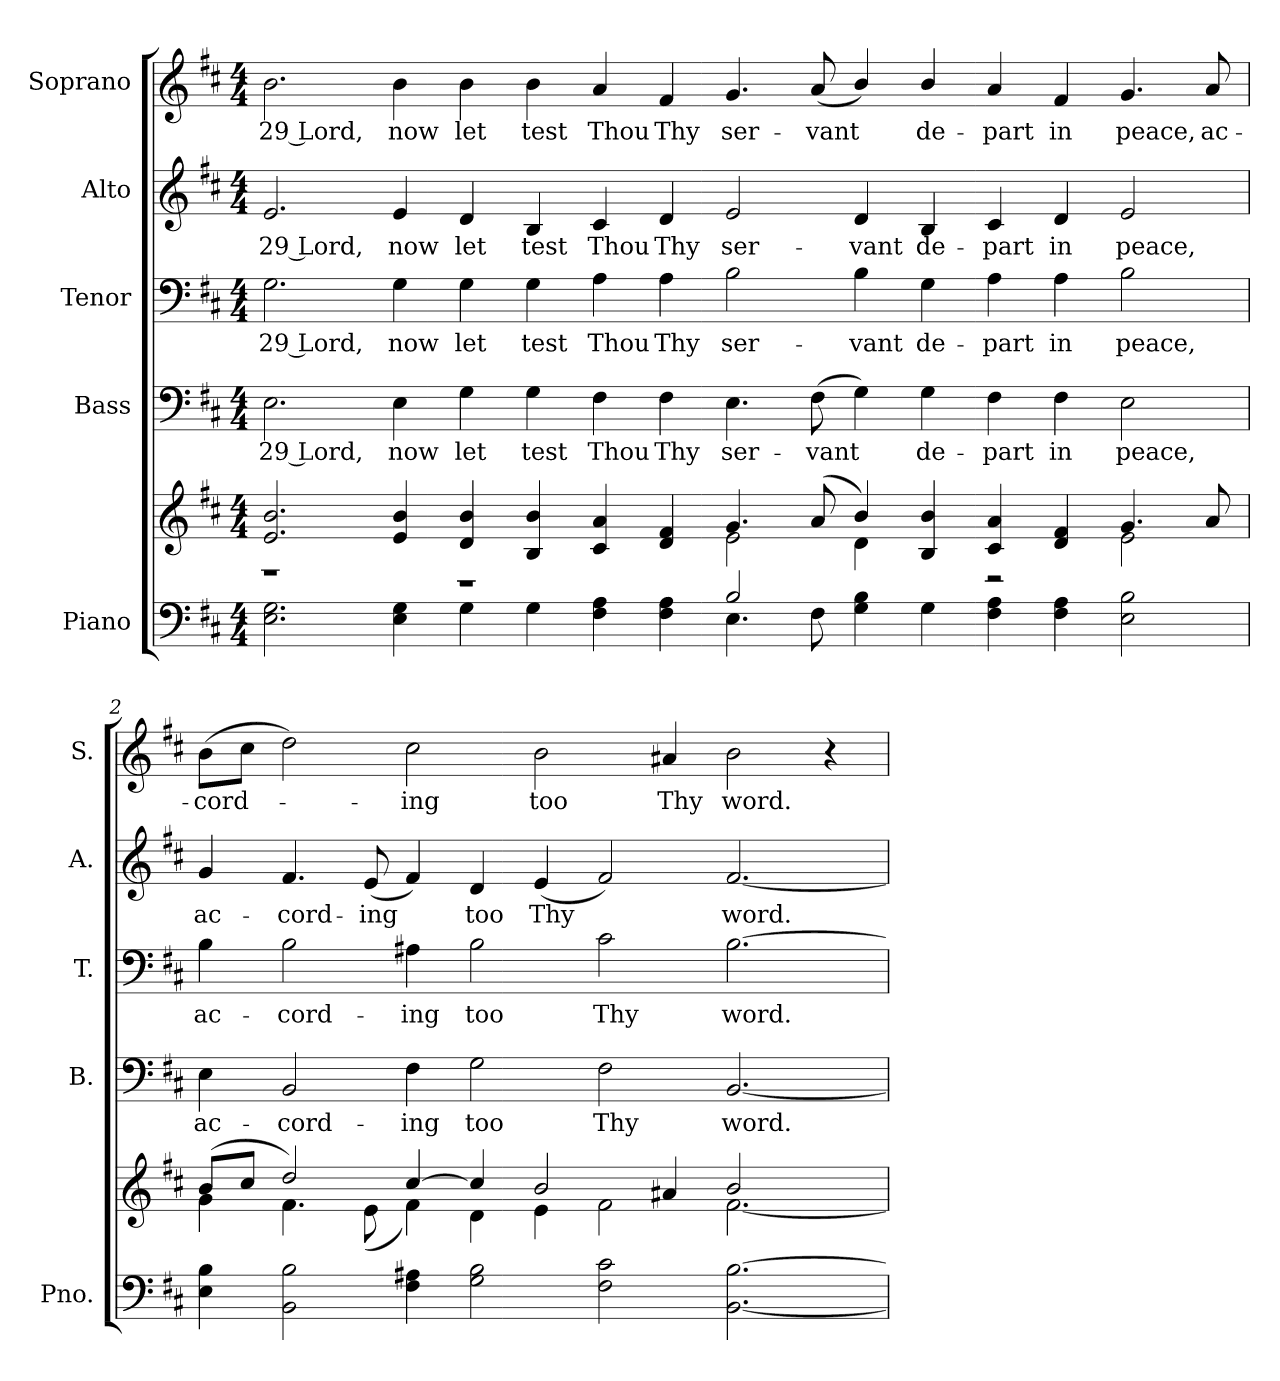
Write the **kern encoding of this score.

**kern	**kern	**kern	**text	**kern	**text	**kern	**text	**kern	**text
*part5	*part5	*part4	*part4	*part3	*part3	*part2	*part2	*part1	*part1
*staff6	*staff5	*staff4	*staff4	*staff3	*staff3	*staff2	*staff2	*staff1	*staff1
*I"Piano	*	*I"Bass	*	*I"Tenor	*	*I"Alto	*	*I"Soprano	*
*I'Pno.	*	*I'B.	*	*I'T.	*	*I'A.	*	*I'S.	*
!!LO:PB:g=z
*clefF4	*clefG2	*clefF4	*	*clefF4	*	*clefG2	*	*clefG2	*
*k[f#c#]	*k[f#c#]	*k[f#c#]	*	*k[f#c#]	*	*k[f#c#]	*	*k[f#c#]	*
*D:	*D:	*D:	*	*D:	*	*D:	*	*D:	*
*M4/4	*M4/4	*M4/4	*	*M4/4	*	*M4/4	*	*M4/4	*
*MM130	*MM130	*MM130	*	*MM130	*	*MM130	*	*MM130	*
=1	=1	=1	=1	=1	=1	=1	=1	=1	=1
*^	*^	*	*	*	*	*	*	*	*
!	!	!	!	!	!LO:LY:b:color=#000000	!	!	!	!	!	!
!	!	!	!	!	!	!	!LO:LY:b:color=#000000	!	!	!	!
!	!	!	!	!	!	!	!	!	!LO:LY:b:color=#000000	!	!
!	!	!	!	!	!	!	!	!	!	!	!LO:LY:b:color=#000000
2.Ei\ 2.Gi	0ryy	2.ei/ 2.bi	1r	2.Ei\	29 Lord,	2.Gi\	29 Lord,	2.ei/	29 Lord,	2.bi\	29 Lord,
!	!	!	!	!	!LO:LY:b:color=#000000	!	!	!	!	!	!
!	!	!	!	!	!	!	!LO:LY:b:color=#000000	!	!	!	!
!	!	!	!	!	!	!	!	!	!LO:LY:b:color=#000000	!	!
!	!	!	!	!	!	!	!	!	!	!	!LO:LY:b:color=#000000
4Ei\ 4Gi	.	4ei/ 4bi	.	4Ei\	now	4Gi\	now	4ei/	now	4bi\	now
!	!	!	!	!	!LO:LY:b:color=#000000	!	!	!	!	!	!
!	!	!	!	!	!	!	!LO:LY:b:color=#000000	!	!	!	!
!	!	!	!	!	!	!	!	!	!LO:LY:b:color=#000000	!	!
!	!	!	!	!	!	!	!	!	!	!	!LO:LY:b:color=#000000
4Gi\	.	4di/ 4bi	1r	4Gi\	let	4Gi\	let	4di/	let	4bi\	let
!	!	!	!	!	!LO:LY:b:color=#000000	!	!	!	!	!	!
!	!	!	!	!	!	!	!LO:LY:b:color=#000000	!	!	!	!
!	!	!	!	!	!	!	!	!	!LO:LY:b:color=#000000	!	!
!	!	!	!	!	!	!	!	!	!	!	!LO:LY:b:color=#000000
4Gi\	.	4Bi/ 4bi	.	4Gi\	test	4Gi\	test	4Bi/	test	4bi\	test
!	!	!	!	!	!LO:LY:b:color=#000000	!	!	!	!	!	!
!	!	!	!	!	!	!	!LO:LY:b:color=#000000	!	!	!	!
!	!	!	!	!	!	!	!	!	!LO:LY:b:color=#000000	!	!
!	!	!	!	!	!	!	!	!	!	!	!LO:LY:b:color=#000000
4F#i\ 4Ai	.	4c#i/ 4ai	.	4F#i\	Thou	4Ai\	Thou	4c#i/	Thou	4ai/	Thou
!	!	!	!	!	!LO:LY:b:color=#000000	!	!	!	!	!	!
!	!	!	!	!	!	!	!LO:LY:b:color=#000000	!	!	!	!
!	!	!	!	!	!	!	!	!	!LO:LY:b:color=#000000	!	!
!	!	!	!	!	!	!	!	!	!	!	!LO:LY:b:color=#000000
4F#i\ 4Ai	.	4di/ 4f#i	.	4F#i\	Thy	4Ai\	Thy	4di/	Thy	4f#i/	Thy
!	!	!	!	!	!LO:LY:b:color=#000000	!	!	!	!	!	!
!	!	!	!	!	!	!	!LO:LY:b:color=#000000	!	!	!	!
!	!	!	!	!	!	!	!	!	!LO:LY:b:color=#000000	!	!
!	!	!	!	!	!	!	!	!	!	!	!LO:LY:b:color=#000000
2Bi/	4.Ei\	4.gi/	2ei\	4.Ei\	ser-	2Bi\	ser-	2ei/	ser-	4.gi/	ser-
!	!	!	!	!	!LO:LY:b:color=#000000	!	!	!	!	!	!
!	!	!	!	!	!	!	!	!	!	!	!LO:LY:b:color=#000000
.	8F#i\	(8ai/	.	(8F#i\	-vant	.	.	.	.	(8ai/	-vant
!	!	!	!	!	!	!	!LO:LY:b:color=#000000	!	!	!	!
!	!	!	!	!	!	!	!	!	!LO:LY:b:color=#000000	!	!
4Gi\ 4Bi	1.ryy	4bi/)	4di\	4Gi\)	.	4Bi\	-vant	4di/	-vant	4bi/)	.
!	!	!	!	!	!LO:LY:b:color=#000000	!	!	!	!	!	!
!	!	!	!	!	!	!	!LO:LY:b:color=#000000	!	!	!	!
!	!	!	!	!	!	!	!	!	!LO:LY:b:color=#000000	!	!
!	!	!	!	!	!	!	!	!	!	!	!LO:LY:b:color=#000000
4Gi\	.	4Bi/ 4bi	4ryy	4Gi\	de-	4Gi\	de-	4Bi/	de-	4bi/	de-
!	!	!	!	!	!LO:LY:b:color=#000000	!	!	!	!	!	!
!	!	!	!	!	!	!	!LO:LY:b:color=#000000	!	!	!	!
!	!	!	!	!	!	!	!	!	!LO:LY:b:color=#000000	!	!
!	!	!	!	!	!	!	!	!	!	!	!LO:LY:b:color=#000000
4F#i\ 4Ai	.	4c#i/ 4ai	2r	4F#i\	-part	4Ai\	-part	4c#i/	-part	4ai/	-part
!	!	!	!	!	!LO:LY:b:color=#000000	!	!	!	!	!	!
!	!	!	!	!	!	!	!LO:LY:b:color=#000000	!	!	!	!
!	!	!	!	!	!	!	!	!	!LO:LY:b:color=#000000	!	!
!	!	!	!	!	!	!	!	!	!	!	!LO:LY:b:color=#000000
4F#i\ 4Ai	.	4di/ 4f#i	.	4F#i\	in	4Ai\	in	4di/	in	4f#i/	in
!	!	!	!	!	!LO:LY:b:color=#000000	!	!	!	!	!	!
!	!	!	!	!	!	!	!LO:LY:b:color=#000000	!	!	!	!
!	!	!	!	!	!	!	!	!	!LO:LY:b:color=#000000	!	!
!	!	!	!	!	!	!	!	!	!	!	!LO:LY:b:color=#000000
2Ei\ 2Bi	.	4.gi/	2ei\	2Ei\	peace,	2Bi\	peace,	2ei/	peace,	4.gi/	peace,
!	!	!	!	!	!	!	!	!	!	!	!LO:LY:b:color=#000000
.	.	8ai/	.	.	.	.	.	.	.	8ai/	ac-
*v	*v	*	*	*	*	*	*	*	*	*	*
!!LO:PB:g=z
=2	=2	=2	=2	=2	=2	=2	=2	=2	=2	=2
!	!	!	!	!LO:LY:b:color=#000000	!	!	!	!	!	!
!	!	!	!	!	!	!LO:LY:b:color=#000000	!	!	!	!
!	!	!	!	!	!	!	!	!LO:LY:b:color=#000000	!	!
!	!	!	!	!	!	!	!	!	!	!LO:LY:b:color=#000000
4Ei\ 4Bi	(8bi/L	4gi\	4Ei\	ac-	4Bi\	ac-	4gi/	ac-	(8bi\L	-cord-
.	8cc#i/J	.	.	.	.	.	.	.	8cc#i\J	.
!	!	!	!	!LO:LY:b:color=#000000	!	!	!	!	!	!
!	!	!	!	!	!	!LO:LY:b:color=#000000	!	!	!	!
!	!	!	!	!	!	!	!	!LO:LY:b:color=#000000	!	!
2BBi\ 2Bi	2ddi/)	4.f#i\	2BBi/	-cord-	2Bi\	-cord-	4.f#i/	-cord-	2ddi\)	.
!	!	!	!	!	!	!	!	!LO:LY:b:color=#000000	!	!
.	.	(8ei\	.	.	.	.	(8ei/	-ing	.	.
!	!	!	!	!LO:LY:b:color=#000000	!	!	!	!	!	!
!	!	!	!	!	!	!LO:LY:b:color=#000000	!	!	!	!
!	!	!	!	!	!	!	!	!	!	!LO:LY:b:color=#000000
4F#i\ 4A#Xi	[>4cc#i/	4f#i\)	4F#i\	-ing	4A#Xi\	-ing	4f#i/)	.	2cc#i\	-ing
!	!	!	!	!LO:LY:b:color=#000000	!	!	!	!	!	!
!	!	!	!	!	!	!LO:LY:b:color=#000000	!	!	!	!
!	!	!	!	!	!	!	!	!LO:LY:b:color=#000000	!	!
2Gi\ 2Bi	4cc#i/]	4di\	2Gi\	too	2Bi\	too	4di/	too	.	.
!	!	!	!	!	!	!	!	!LO:LY:b:color=#000000	!	!
!	!	!	!	!	!	!	!	!	!	!LO:LY:b:color=#000000
.	(2bi/	4ei\	.	.	.	.	(4ei/	Thy	2bi\	too
!	!	!	!	!LO:LY:b:color=#000000	!	!	!	!	!	!
!	!	!	!	!	!	!LO:LY:b:color=#000000	!	!	!	!
2F#i\ 2c#i	.	2f#i\	2F#i\	Thy	2c#i\	Thy	2f#i/)	.	.	.
!	!	!	!	!	!	!	!	!	!	!LO:LY:b:color=#000000
.	4a#Xi/	.	.	.	.	.	.	.	4a#Xi/	Thy
!	!	!	!	!LO:LY:b:color=#000000	!	!	!	!	!	!
!	!	!	!	!	!	!LO:LY:b:color=#000000	!	!	!	!
!	!	!	!	!	!	!	!	!LO:LY:b:color=#000000	!	!
!	!	!	!	!	!	!	!	!	!	!LO:LY:b:color=#000000
[<2.BBi\ [>2.Bi	2bi/	[<2.f#i\	[<2.BBi/	word.	[>2.Bi\	word.	[<2.f#i/	word.	2bi\	word.
.	4ryy	.	.	.	.	.	.	.	4r	.
*	*v	*v	*	*	*	*	*	*	*	*
=	=	=	=	=	=	=	=	=	=
*-	*-	*-	*-	*-	*-	*-	*-	*-	*-
